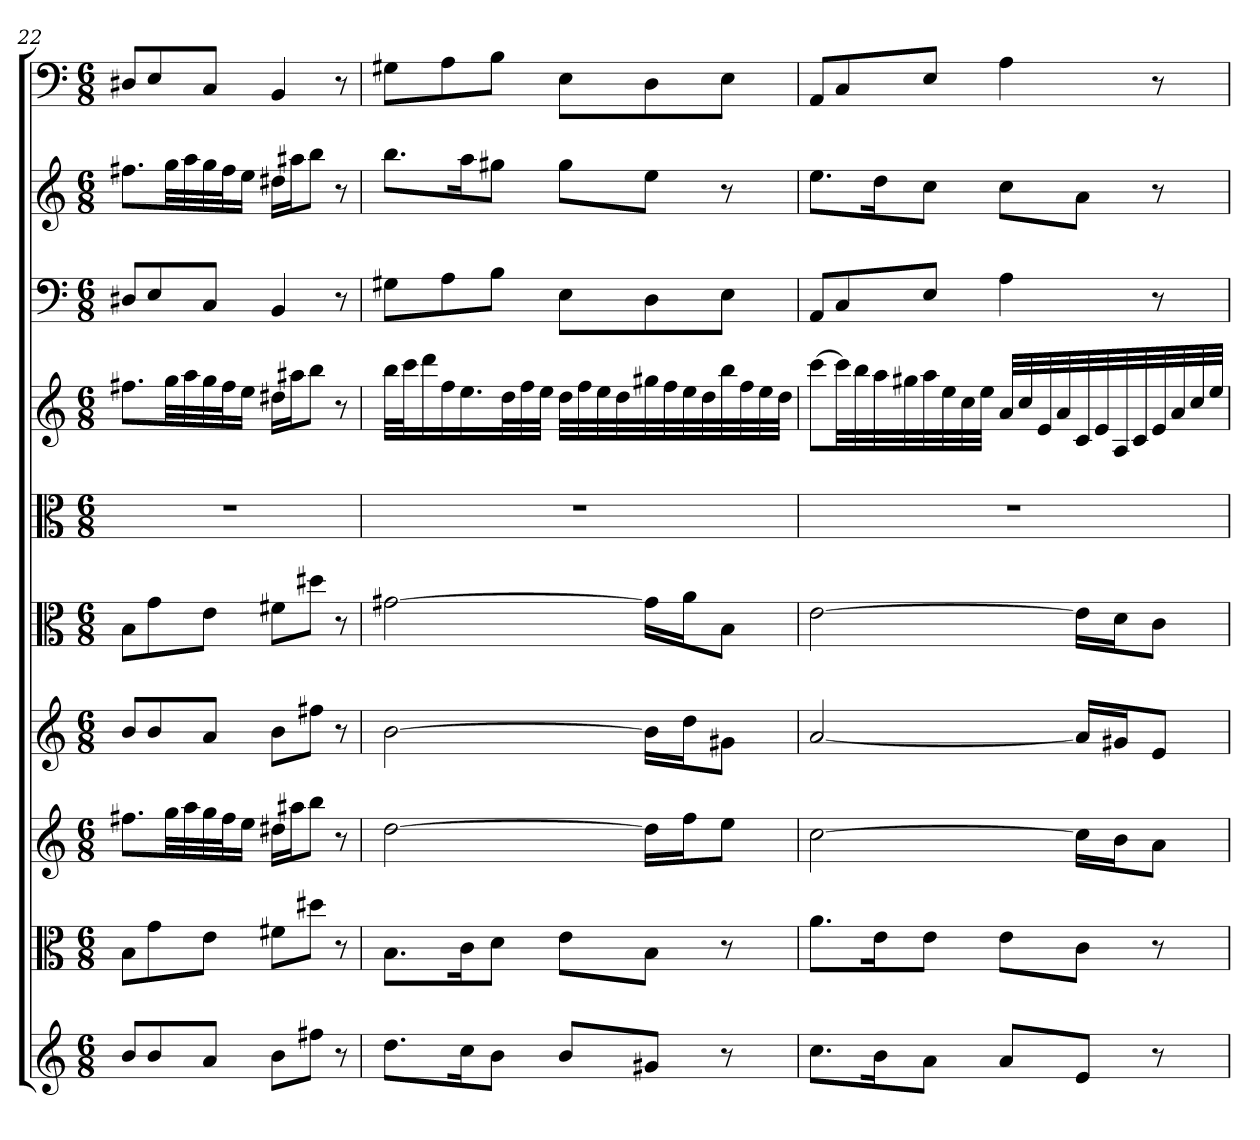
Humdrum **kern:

**kern	**kern	**kern	**kern	**kern	**kern	**kern	**kern	**kern	**kern
*part10	*part9	*part8	*part7	*part6	*part5	*part4	*part3	*part2	*part1
*staff10	*staff9	*staff8	*staff7	*staff6	*staff5	*staff4	*staff3	*staff2	*staff1
*	*clefC3	*	*	*clefC3	*clefC3	*	*clefF4	*	*clefF4
*k[]	*k[]	*k[]	*k[]	*k[]	*k[]	*k[]	*k[]	*k[]	*k[]
*a:	*a:	*a:	*a:	*a:	*a:	*a:	*a:	*a:	*a:
*M6/8	*M6/8	*M6/8	*M6/8	*M6/8	*M6/8	*M6/8	*M6/8	*M6/8	*M6/8
=22	=22	=22	=22	=22	=22	=22	=22	=22	=22
8bL	8B\L	8.ff#XL	8bL	8B\L	2.r	8.ff#XL	8D#X/L	8.ff#XL	8D#X/L
8b	8g\	.	8b	8g\	.	.	8E/	.	8E/
.	.	32ggLL	.	.	.	32ggLL	.	32ggLL	.
.	.	32aa	.	.	.	32aa	.	32aa	.
8aJ	8e\J	32gg	8aJ	8e\J	.	32gg	8C/J	32gg	8C/J
.	.	32ff#J	.	.	.	32ff#J	.	32ff#J	.
.	.	16eeJJ	.	.	.	16eeJJ	.	16eeJJ	.
8bL	8f#X\L	16dd#XLL	8bL	8f#X\L	.	16dd#XLL	4BB	16dd#XLL	4BB
.	.	16aa#XJ	.	.	.	16aa#XJ	.	16aa#XJ	.
8ff#XJ	8dd#X\J	8bbJ	8ff#XJ	8dd#X\J	.	8bbJ	.	8bbJ	.
8r	8r	8r	8r	8r	.	8r	8r	8r	8r
=23	=23	=23	=23	=23	=23	=23	=23	=23	=23
8.ddL	8.B\L	[2dd	[2b	[2g#X	2.r	32bbLLL	8G#X\L	8.bbL	8G#X\L
.	.	.	.	.	.	32cccJ	.	.	.
.	.	.	.	.	.	16ddd	.	.	.
.	.	.	.	.	.	16ff	8A\	.	8A\
16ccK	16c\K	.	.	.	.	16.ee	.	16aaK	.
8bJ	8d\J	.	.	.	.	.	8B\J	8gg#XJ	8B\J
.	.	.	.	.	.	32ddL	.	.	.
.	.	.	.	.	.	32ff	.	.	.
.	.	.	.	.	.	32eeJJJ	.	.	.
8bL	8e\L	.	.	.	.	32ddLLL	8E\L	8gg#L	8E\L
.	.	.	.	.	.	32ff	.	.	.
.	.	.	.	.	.	32ee	.	.	.
.	.	.	.	.	.	32dd	.	.	.
8g#XJ	8B\J	16ddLL]	16bLL]	16g#\LL]	.	32gg#X	8D\	8eeJ	8D\
.	.	.	.	.	.	32ff	.	.	.
.	.	16ffJ	16ddJ	16a\J	.	32ee	.	.	.
.	.	.	.	.	.	32dd	.	.	.
8r	8r	8eeJ	8g#XJ	8B\J	.	32bb	8E\J	8r	8E\J
.	.	.	.	.	.	32ff	.	.	.
.	.	.	.	.	.	32ee	.	.	.
.	.	.	.	.	.	32ddJJJ	.	.	.
=24	=24	=24	=24	=24	=24	=24	=24	=24	=24
8.ccL	8.a\L	[2cc	[2a	[2e	2.r	[8cccL	8AA/L	8.eeL	8AA/L
.	.	.	.	.	.	32cccLL]	8C/	.	8C/
.	.	.	.	.	.	32bb	.	.	.
16bK	16e\K	.	.	.	.	32aa	.	16ddK	.
.	.	.	.	.	.	32gg#X	.	.	.
8aJ	8e\J	.	.	.	.	32aa	8E/J	8ccJ	8E/J
.	.	.	.	.	.	32ee	.	.	.
.	.	.	.	.	.	32cc	.	.	.
.	.	.	.	.	.	32eeJJJ	.	.	.
8aL	8e\L	.	.	.	.	32aLLL	4A	8ccL	4A
.	.	.	.	.	.	32cc	.	.	.
.	.	.	.	.	.	32e	.	.	.
.	.	.	.	.	.	32a	.	.	.
8eJ	8c\J	16ccLL]	16aLL]	16e\LL]	.	32c	.	8aJ	.
.	.	.	.	.	.	32e	.	.	.
.	.	16bJ	16g#XJ	16d\J	.	32A	.	.	.
.	.	.	.	.	.	32c	.	.	.
8r	8r	8aJ	8eJ	8c\J	.	32e	8r	8r	8r
.	.	.	.	.	.	32a	.	.	.
.	.	.	.	.	.	32cc	.	.	.
.	.	.	.	.	.	32eeJJJ	.	.	.
=	=	=	=	=	=	=	=	=	=
*-	*-	*-	*-	*-	*-	*-	*-	*-	*-
